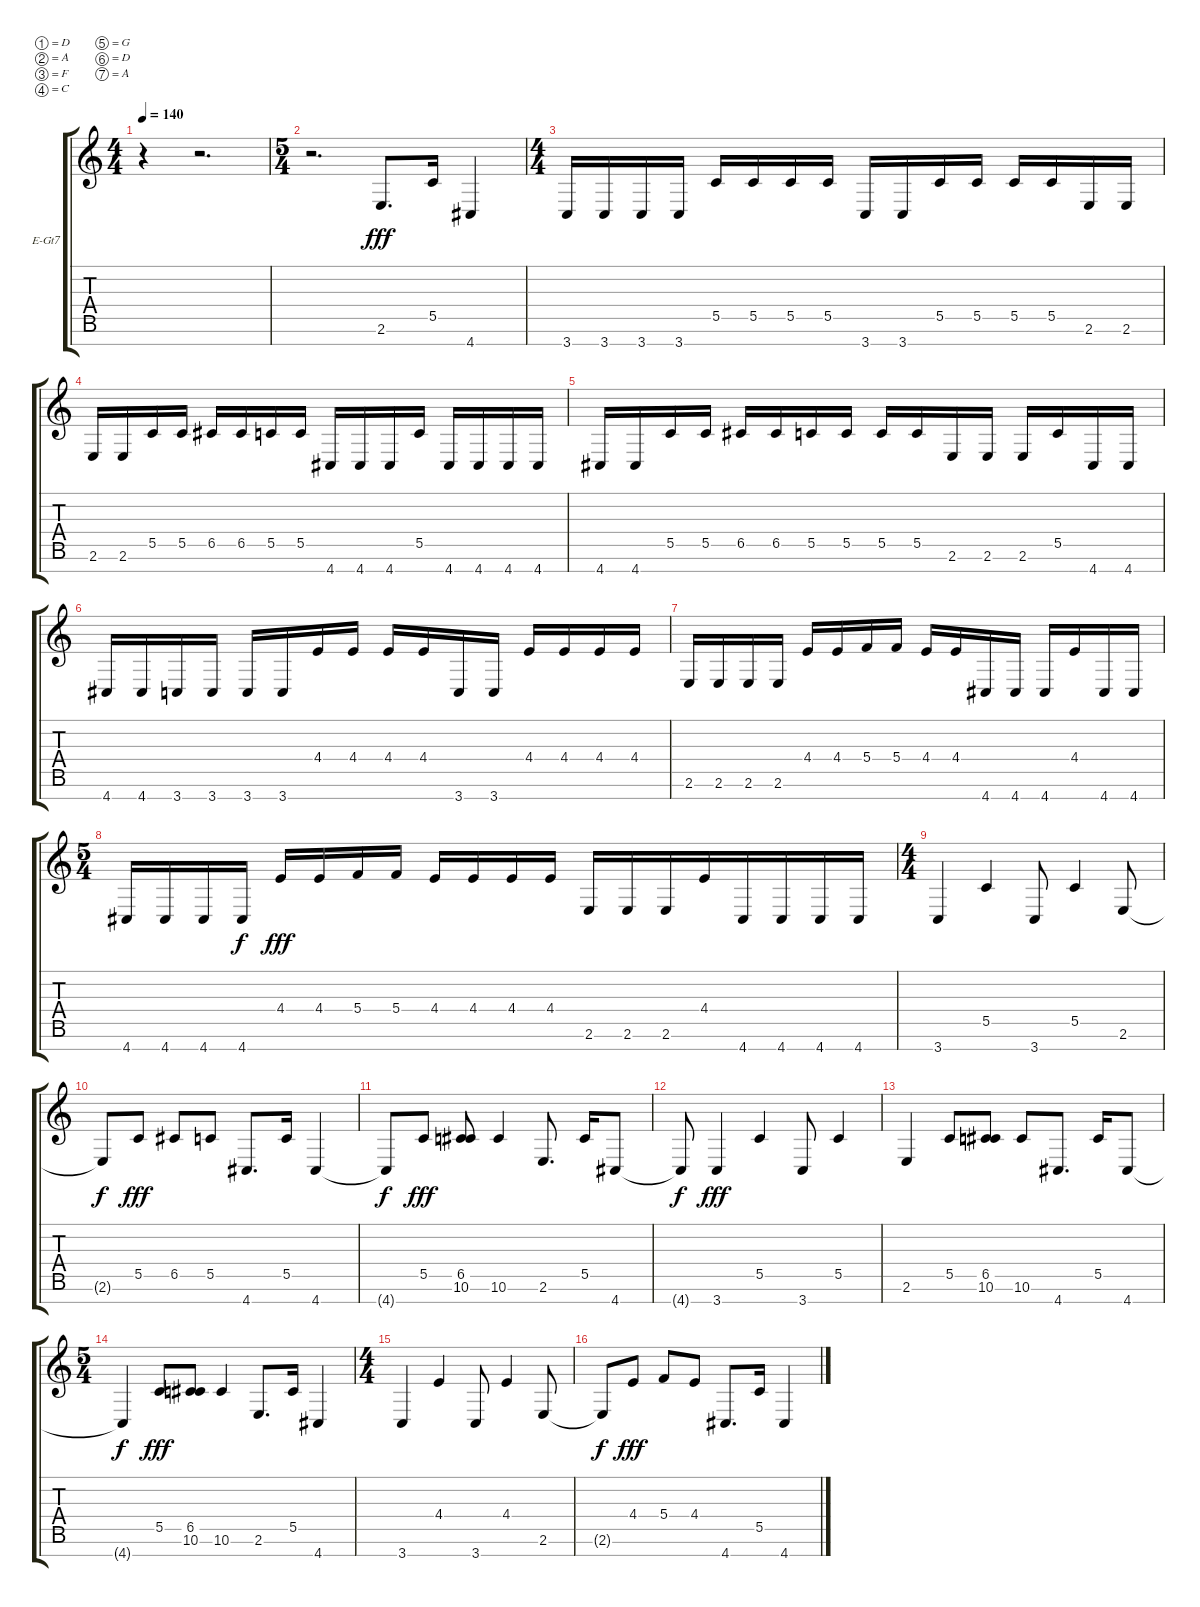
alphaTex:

\bracketExtendMode groupsimilarinstruments
\firstSystemTrackNameOrientation horizontal
\otherSystemsTrackNameOrientation horizontal
\track ("Electric Guitar" "E-Gt7") {instrument distortionguitar}
\staff {score tabs}
\tuning (D4 A3 F3 C3 G2 D2 A1)
\ts (4 4)
\tempo 140
\clef g2
\scale
0.256303
\ks c
r.4{dy f} r.2{d} |
\ts (5 4)
\beaming (8 2 2 2 4)
\scale
0.487395 r.2{d} 2.6.8{d dy fff} 5.5.16 4.7.4 |
\ts (4 4)
\beaming (8 2 2 2 2)
\scale
0.487395 3.7.16 3.7.16 3.7.16 3.7.16 5.5.16 5.5.16 5.5.16 5.5.16 3.7.16 3.7.16 5.5.16 5.5.16 5.5.16 5.5.16 2.6.16 2.6.16 |
\scale
0.256303 2.6.16 2.6.16 5.5.16 5.5.16 6.5.16 6.5.16 5.5.16 5.5.16 4.7.16 4.7.16 4.7.16 5.5.16 4.7.16 4.7.16 4.7.16 4.7.16 |
\scale
0.256303 4.7.16 4.7.16 5.5.16 5.5.16 6.5.16 6.5.16 5.5.16 5.5.16 5.5.16 5.5.16 2.6.16 2.6.16 2.6.16 5.5.16 4.7.16 4.7.16 |
\scale
0.256303 4.7.16 4.7.16 3.7.16 3.7.16 3.7.16 3.7.16 4.4.16 4.4.16 4.4.16 4.4.16 3.7.16 3.7.16 4.4.16 4.4.16 4.4.16 4.4.16 |
\scale
0.256303 2.6.16 2.6.16 2.6.16 2.6.16 4.4.16 4.4.16 5.4.16 5.4.16 4.4.16 4.4.16 4.7.16 4.7.16 4.7.16 4.4.16 4.7.16 4.7.16 |
\ts (5 4)
\beaming (8 2 2 2 4)
\scale
0.487395 4.7.16 4.7.16 4.7.16 4.7.16{dy f} 4.4.16{dy fff} 4.4.16 5.4.16 5.4.16 4.4.16 4.4.16 4.4.16 4.4.16 2.6.16 2.6.16 2.6.16 4.4.16 4.7.16 4.7.16 4.7.16 4.7.16 |
\ts (4 4)
\beaming (8 2 2 2 2)
\scale
0.487395 3.7.4 5.5.4 3.7.8 5.5.4 2.6.8 |
\scale
0.256303 2.6{t}.8{dy f} 5.5.8{dy fff} 6.5.8 5.5.8 4.7.8{d} 5.5.16 4.7.4 |
\scale
0.256303 4.7{t}.8{dy f} 5.5.8{dy fff} (6.5 10.6).8 10.6.4 2.6.8{d} 5.5.16 4.7.8 |
\scale
0.256303 4.7{t}.8{dy f} 3.7.4{dy fff} 5.5.4 3.7.8 5.5.4 |
\scale
0.256303 2.6.4 5.5.8 (6.5 10.6).8 10.6.8 4.7.8{d} 5.5.16 4.7.8 |
\ts (5 4)
\beaming (8 2 2 2 4)
\scale
0.487395 4.7{t}.4{dy f} 5.5.8{dy fff} (6.5 10.6).8 10.6.4 2.6.8{d} 5.5.16 4.7.4 |
\ts (4 4)
\beaming (8 2 2 2 2)
\scale
0.487395 3.7.4 4.4.4 3.7.8 4.4.4 2.6.8 |
\scale
0.256303 2.6{t}.8{dy f} 4.4.8{dy fff} 5.4.8 4.4.8 4.7.8{d} 5.5.16 4.7.4
